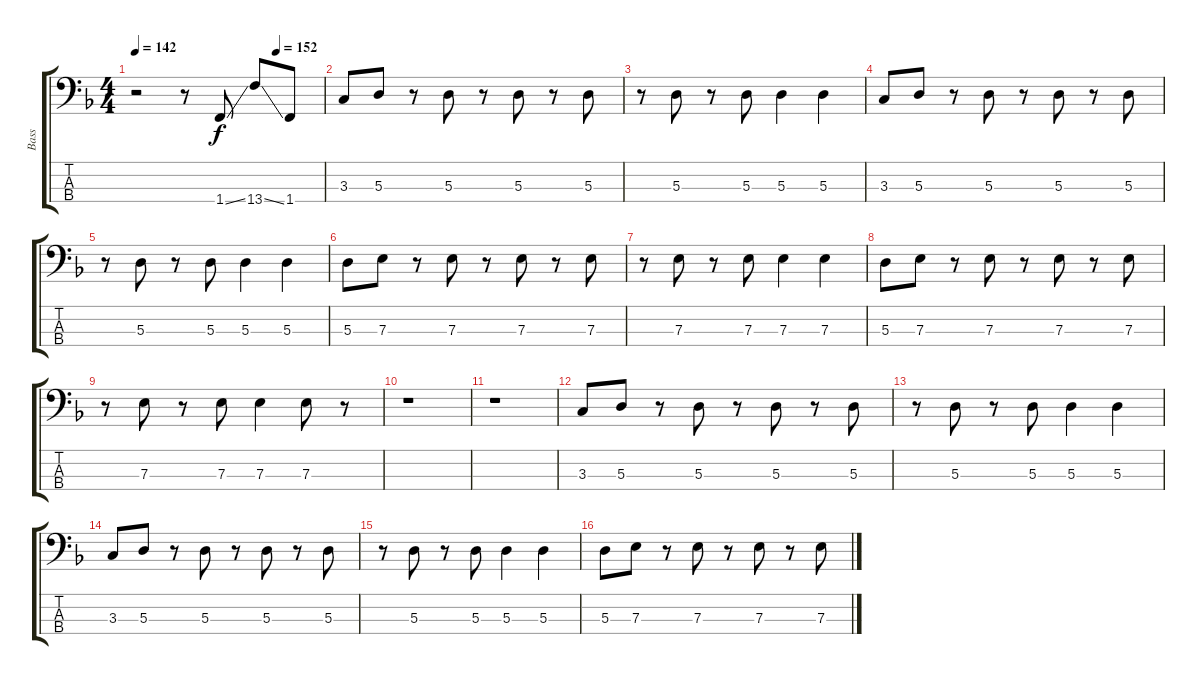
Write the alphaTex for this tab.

\track ("Bass" "Bass") {instrument electricbasspick}
\staff {score tabs}
\tuning (G2 D2 A1 E1) {hide}
\ts (4 4)
\tempo 142
\tempo (152 0.75)
\clef f4
\ks dminor
r.2{dy f} r.8 1.4{ss}.8 13.4{ss}.8 1.4.8 |
3.3.8 5.3.8 r.8 5.3.8 r.8 5.3.8 r.8 5.3.8 |
r.8 5.3.8 r.8 5.3.8 5.3.4 5.3.4 |
3.3.8 5.3.8 r.8 5.3.8 r.8 5.3.8 r.8 5.3.8 |
r.8 5.3.8 r.8 5.3.8 5.3.4 5.3.4 |
5.3.8 7.3.8 r.8 7.3.8 r.8 7.3.8 r.8 7.3.8 |
r.8 7.3.8 r.8 7.3.8 7.3.4 7.3.4 |
5.3.8 7.3.8 r.8 7.3.8 r.8 7.3.8 r.8 7.3.8 |
r.8 7.3.8 r.8 7.3.8 7.3.4 7.3.8 r.8 |
r.1 |
r.1 |
3.3.8 5.3.8 r.8 5.3.8 r.8 5.3.8 r.8 5.3.8 |
r.8 5.3.8 r.8 5.3.8 5.3.4 5.3.4 |
3.3.8 5.3.8 r.8 5.3.8 r.8 5.3.8 r.8 5.3.8 |
r.8 5.3.8 r.8 5.3.8 5.3.4 5.3.4 |
5.3.8 7.3.8 r.8 7.3.8 r.8 7.3.8 r.8 7.3.8
